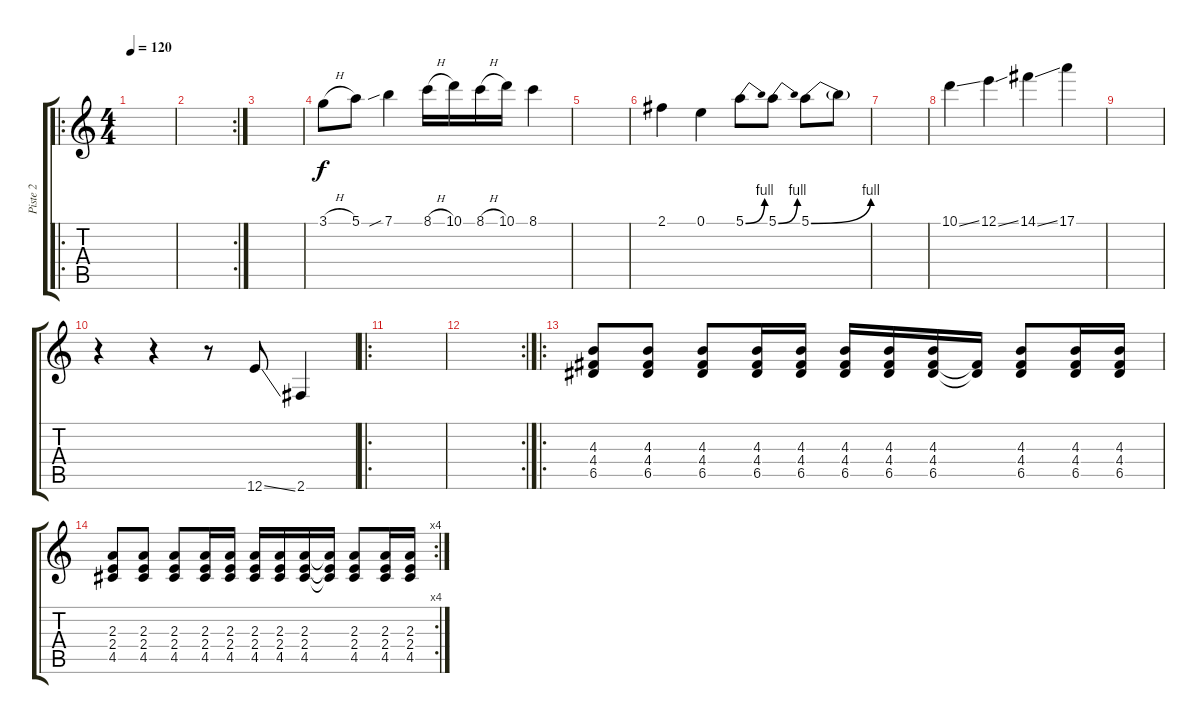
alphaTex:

\track ("Piste 2" "Piste 2") {instrument acousticguitarnylon}
\staff {score tabs}
\tuning (E4 B3 G3 D3 A2 E2) {hide}
\ro
\ts (4 4)
\tempo 120
\clef g2
\ks c
|
\rc 2
|
|
3.1{h}.8 5.1.8 7.1{sib}.4 8.1{h}.16 10.1.16 8.1{h}.16 10.1.16 8.1.4 |
|
2.1.4 0.1.4 5.1{be (bend 0 0 60 4)}.8 5.1{be (bend 0 0 60 4)}.8 5.1{be (bend 0 0 60 4)}.8 5.1{t}.8 |
|
10.1{ss}.4 12.1{ss}.4 14.1{ss}.4 17.1.4 |
|
r.4 r.4 r.8 12.6{ss}.8 2.6.4 |
\ro
|
\rc 2
|
\ro
(4.3 4.4 6.5).8 (4.3 4.4 6.5).8 (4.3 4.4 6.5).8 (4.3 4.4 6.5).16 (4.3 4.4 6.5).16 (4.3 4.4 6.5).16 (4.3 4.4 6.5).16 (4.3 4.4 6.5).16 (4.4{t} 6.5{t}).16 (4.3 4.4 6.5).8 (4.3 4.4 6.5).16 (4.3 4.4 6.5).16 |
\rc 4
(2.3 2.4 4.5).8 (2.3 2.4 4.5).8 (2.3 2.4 4.5).8 (2.3 2.4 4.5).16 (2.3 2.4 4.5).16 (2.3 2.4 4.5).16 (2.3 2.4 4.5).16 (2.3 2.4 4.5).16 (2.3{t} 2.4{t} 4.5{t}).16 (2.3 2.4 4.5).8 (2.3 2.4 4.5).16 (2.3 2.4 4.5).16
